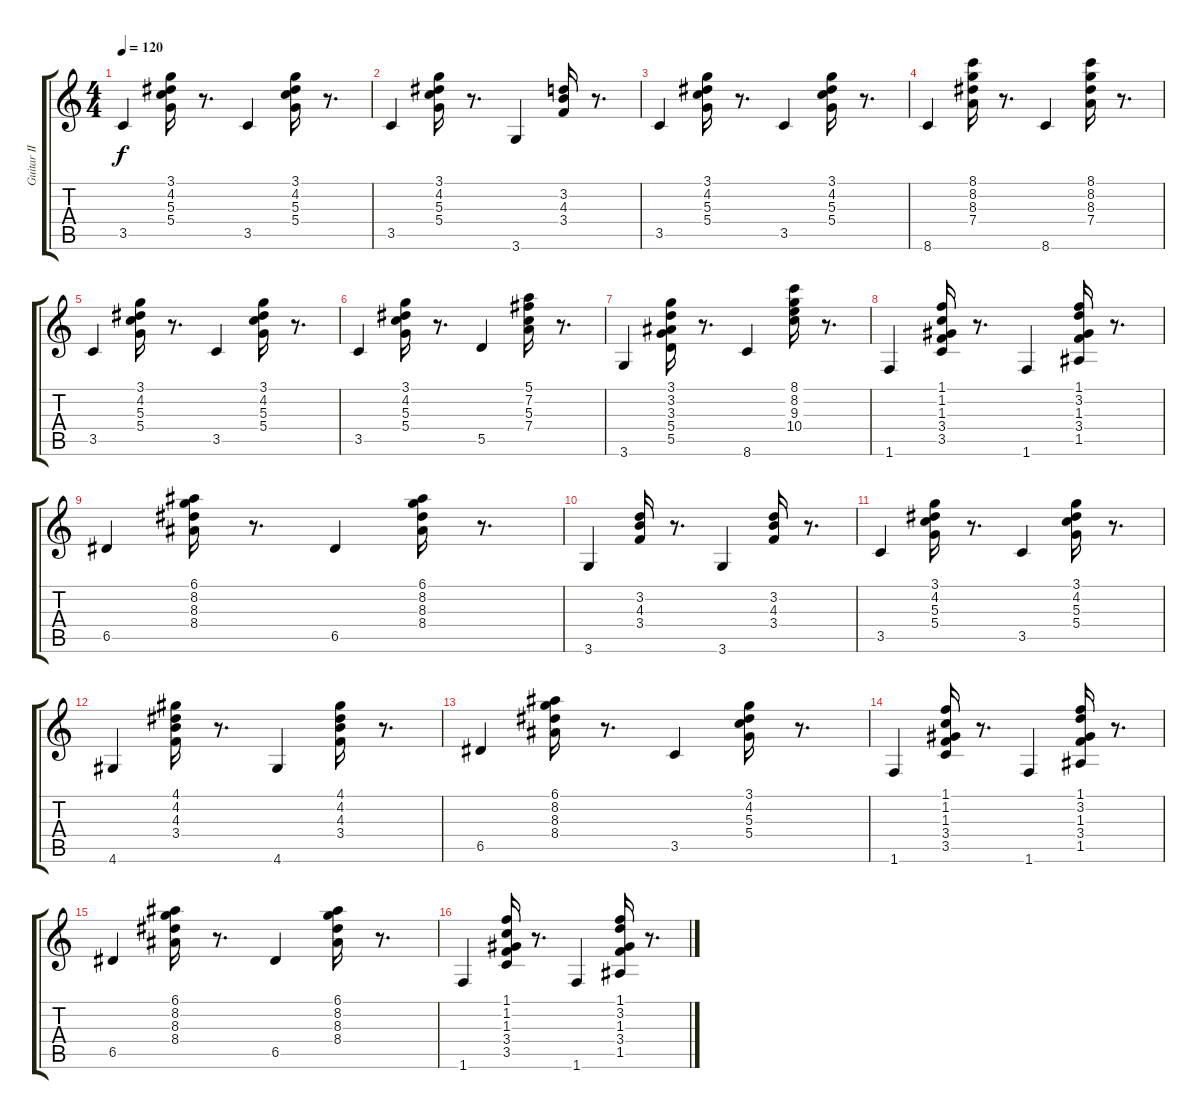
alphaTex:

\track ("Guitar II" "Guitar II") {instrument acousticguitarsteel}
\staff {score tabs}
\tuning (E4 B3 G3 D3 A2 E2) {hide}
\ts (4 4)
\tempo 120
\clef g2
\ks c
3.5.4{dy f} (3.1 4.2 5.3 5.4).16 r.8{d} 3.5.4 (3.1 4.2 5.3 5.4).16 r.8{d} |
3.5.4 (3.1 4.2 5.3 5.4).16 r.8{d} 3.6.4 (3.2 4.3 3.4).16 r.8{d} |
3.5.4 (3.1 4.2 5.3 5.4).16 r.8{d} 3.5.4 (3.1 4.2 5.3 5.4).16 r.8{d} |
8.6.4 (8.1 8.2 8.3 7.4).16 r.8{d} 8.6.4 (8.1 8.2 8.3 7.4).16 r.8{d} |
3.5.4 (3.1 4.2 5.3 5.4).16 r.8{d} 3.5.4 (3.1 4.2 5.3 5.4).16 r.8{d} |
3.5.4 (3.1 4.2 5.3 5.4).16 r.8{d} 5.5.4 (5.1 7.2 5.3 7.4).16 r.8{d} |
3.6.4 (3.1 3.2 3.3 5.4 5.5).16 r.8{d} 8.6.4 (8.1 8.2 9.3 10.4).16 r.8{d} |
1.6.4 (1.1 1.2 1.3 3.4 3.5).16 r.8{d} 1.6.4 (1.1 3.2 1.3 3.4 1.5).16 r.8{d} |
6.5.4 (6.1 8.2 8.3 8.4).16 r.8{d} 6.5.4 (6.1 8.2 8.3 8.4).16 r.8{d} |
3.6.4 (3.2 4.3 3.4).16 r.8{d} 3.6.4 (3.2 4.3 3.4).16 r.8{d} |
3.5.4 (3.1 4.2 5.3 5.4).16 r.8{d} 3.5.4 (3.1 4.2 5.3 5.4).16 r.8{d} |
4.6.4 (4.1 4.2 4.3 3.4).16 r.8{d} 4.6.4 (4.1 4.2 4.3 3.4).16 r.8{d} |
6.5.4 (6.1 8.2 8.3 8.4).16 r.8{d} 3.5.4 (3.1 4.2 5.3 5.4).16 r.8{d} |
1.6.4 (1.1 1.2 1.3 3.4 3.5).16 r.8{d} 1.6.4 (1.1 3.2 1.3 3.4 1.5).16 r.8{d} |
6.5.4 (6.1 8.2 8.3 8.4).16 r.8{d} 6.5.4 (6.1 8.2 8.3 8.4).16 r.8{d} |
1.6.4 (1.1 1.2 1.3 3.4 3.5).16 r.8{d} 1.6.4 (1.1 3.2 1.3 3.4 1.5).16 r.8{d}
